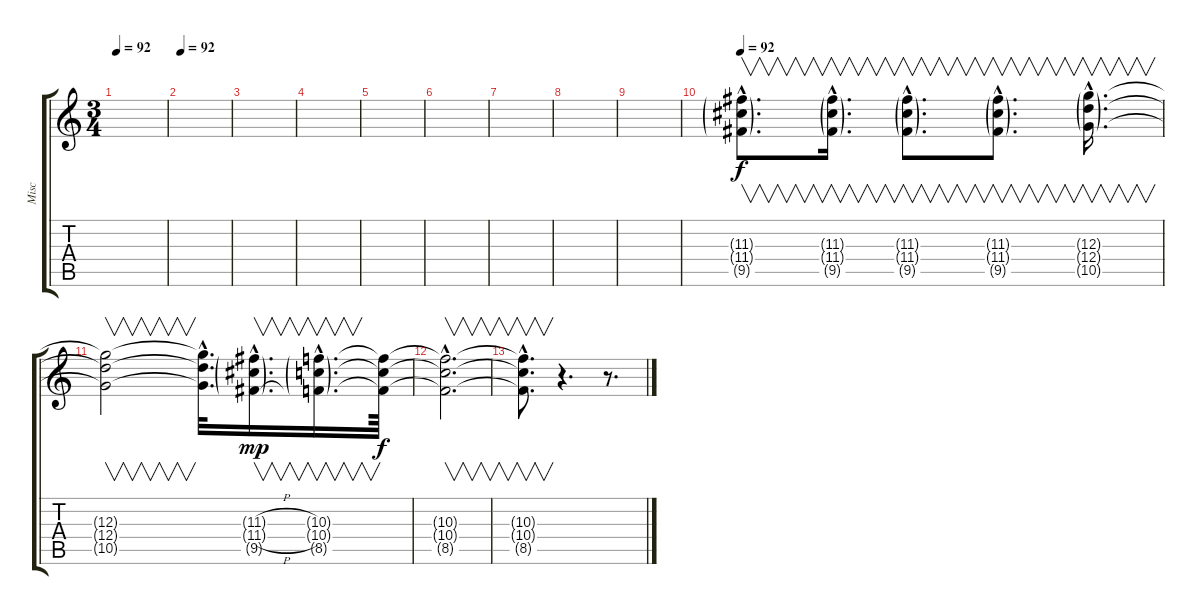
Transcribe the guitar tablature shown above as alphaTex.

\track ("Misc" "Misc") {instrument acousticguitarnylon}
\staff {score tabs}
\tuning (E4 B3 G3 D3 A2 D2) {hide}
\ts (3 4)
\tempo 92
\clef g2
\ks c
|
\tempo 92
|
|
|
|
|
|
|
|
\tempo 92
(11.3{g hac} 11.4{g hac} 9.5{g hac}).8{v d instrument choiraahs} (11.3{g hac} 11.4{g hac} 9.5{g hac}).16{v d} (11.3{g hac} 11.4{g hac} 9.5{g hac}).8{v d} (11.3{g hac} 11.4{g hac} 9.5{g hac}).8{v d} (12.3{g hac} 12.4{g hac} 10.5{g hac}).16{v d} |
(12.3{t} 12.4{t} 10.5{t}).2{v dy f} (12.3{hac t} 12.4{hac t} 10.5{hac t}).32{d} (11.3{h g hac} 11.4{h g hac} 9.5{h g hac}).16{v d dy mp} (10.3{g hac} 10.4{g hac} 8.5{g hac}).16{v d} (10.3{t} 10.4{t} 8.5{t}).64{dy f} |
(10.3{hac t} 10.4{hac t} 8.5{hac t}).2{v d} |
(10.3{hac t} 10.4{hac t} 8.5{hac t}).8{v d} r.4{d} r.8{d}
